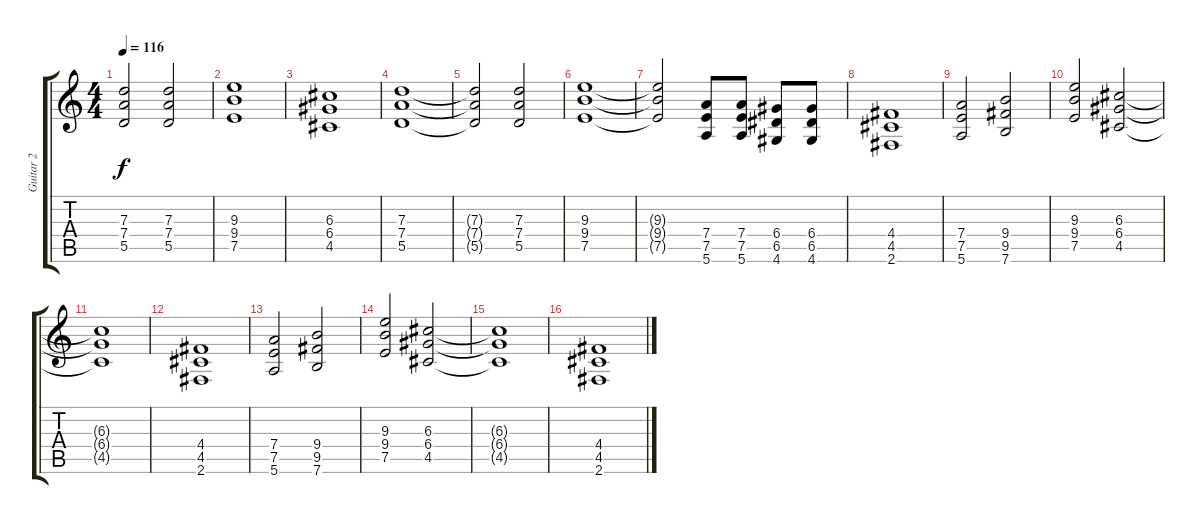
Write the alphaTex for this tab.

\track ("Guitar 2" "Guitar 2") {instrument acousticguitarsteel}
\staff {score tabs}
\tuning (E4 B3 G3 D3 A2 E2) {hide}
\ts (4 4)
\tempo 116
\clef g2
\ks c
(7.3{t} 7.4{t} 5.5{t}).2{dy f} (7.3 7.4 5.5).2 |
(9.3 9.4 7.5).1 |
(6.3 6.4 4.5).1 |
(7.3 7.4 5.5).1 |
(7.3{t} 7.4{t} 5.5{t}).2 (7.3 7.4 5.5).2 |
(9.3 9.4 7.5).1 |
(9.3{t} 9.4{t} 7.5{t}).2 (7.4 7.5 5.6).8 (7.4 7.5 5.6).8 (6.4 6.5 4.6).8 (6.4 6.5 4.6).8 |
(4.4 4.5 2.6).1{volume 11 instrument distortionguitar} |
(7.4 7.5 5.6).2 (9.4 9.5 7.6).2 |
(9.3 9.4 7.5).2 (6.3 6.4 4.5).2 |
(6.3{t} 6.4{t} 4.5{t}).1 |
(4.4 4.5 2.6).1{volume 13 instrument distortionguitar} |
(7.4 7.5 5.6).2 (9.4 9.5 7.6).2 |
(9.3 9.4 7.5).2 (6.3 6.4 4.5).2 |
(6.3{t} 6.4{t} 4.5{t}).1 |
(4.4 4.5 2.6).1{volume 13 instrument distortionguitar}
